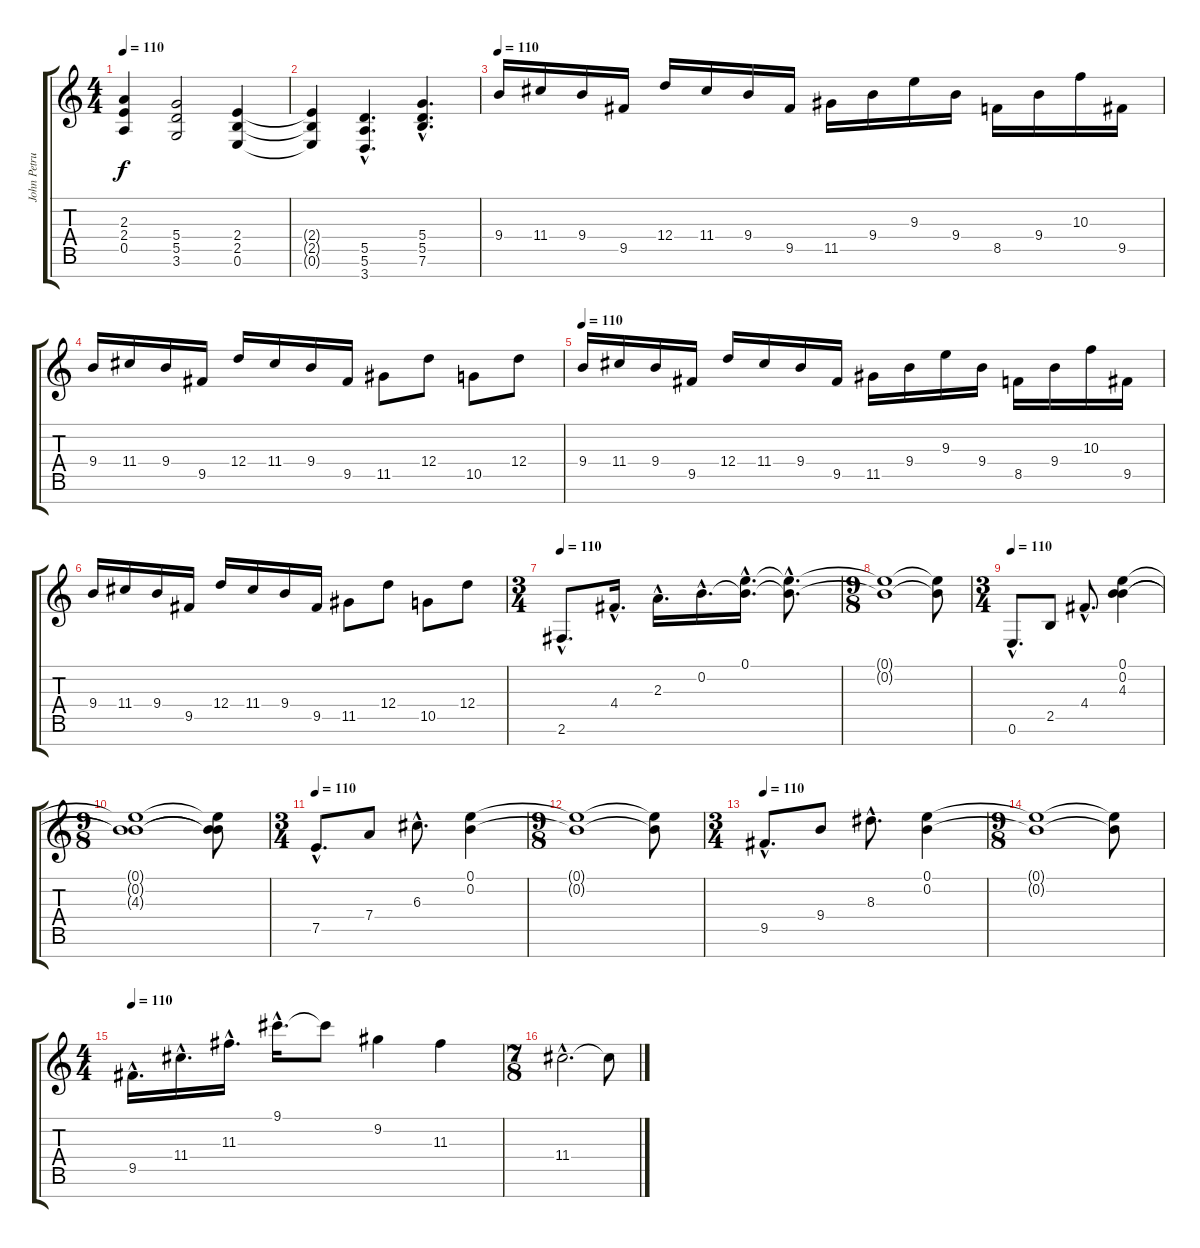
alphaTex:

\track ("John Petrucci" "John Petru") {instrument acousticguitarsteel}
\staff {score tabs}
\tuning (E4 B3 G3 D3 A2 E2 B1) {hide}
\ts (4 4)
\tempo 110
\clef g2
\ks c
(2.3{t} 2.4{t} 0.5{t}).4{dy f} (5.4 5.5 3.6).2 (2.4 2.5 0.6).4 |
(2.4{t} 2.5{t} 0.6{t}).4 (5.5{hac} 5.6{hac} 3.7{hac}).4{d} (5.4{hac} 5.5{hac} 7.6{hac}).4{d} |
\tempo 110
9.4.16{instrument distortionguitar} 11.4.16 9.4.16 9.5.16 12.4.16 11.4.16 9.4.16 9.5.16 11.5.16 9.4.16 9.3.16 9.4.16 8.5.16 9.4.16 10.3.16 9.5.16 |
9.4.16 11.4.16 9.4.16 9.5.16 12.4.16 11.4.16 9.4.16 9.5.16 11.5.8 12.4.8 10.5.8 12.4.8 |
\tempo 110
9.4.16{instrument distortionguitar} 11.4.16 9.4.16 9.5.16 12.4.16 11.4.16 9.4.16 9.5.16 11.5.16 9.4.16 9.3.16 9.4.16 8.5.16 9.4.16 10.3.16 9.5.16 |
9.4.16 11.4.16 9.4.16 9.5.16 12.4.16 11.4.16 9.4.16 9.5.16 11.5.8 12.4.8 10.5.8 12.4.8 |
\ts (3 4)
\tempo 110
2.6{hac}.8{d instrument acousticguitarsteel} 4.4{hac}.16{d} 2.3{hac}.16{d} 0.2{hac}.16{d} (0.1{hac} 0.2{hac t}).16{d} (0.1{hac t} 0.2{hac t}).8{d} |
\ts (9 8)
(0.1{t} 0.2{t}).1 (0.1{t} 0.2{t}).8 |
\ts (3 4)
\tempo 110
0.6{hac}.8{d instrument acousticguitarsteel} 2.5.8 4.4{hac}.8{d} (0.1 0.2 4.3).4 |
\ts (9 8)
(0.1{t} 0.2{t} 4.3{t}).1 (0.1{t} 0.2{t} 4.3{t}).8 |
\ts (3 4)
\tempo 110
7.5{hac}.8{d instrument acousticguitarsteel} 7.4.8 6.3{hac}.8{d} (0.1 0.2).4 |
\ts (9 8)
(0.1{t} 0.2{t}).1 (0.1{t} 0.2{t}).8 |
\ts (3 4)
\tempo 110
9.5{hac}.8{d instrument acousticguitarsteel} 9.4.8 8.3{hac}.8{d} (0.1 0.2).4 |
\ts (9 8)
(0.1{t} 0.2{t}).1 (0.1{t} 0.2{t}).8 |
\ts (4 4)
\tempo 110
9.5{hac}.16{d instrument overdrivenguitar} 11.4{hac}.16{d} 11.3{hac}.16{d} 9.1{hac}.16{d} 9.1{t}.8 9.2.4 11.3.4 |
\ts (7 8)
11.4{hac}.2{d} 11.4{t}.8
